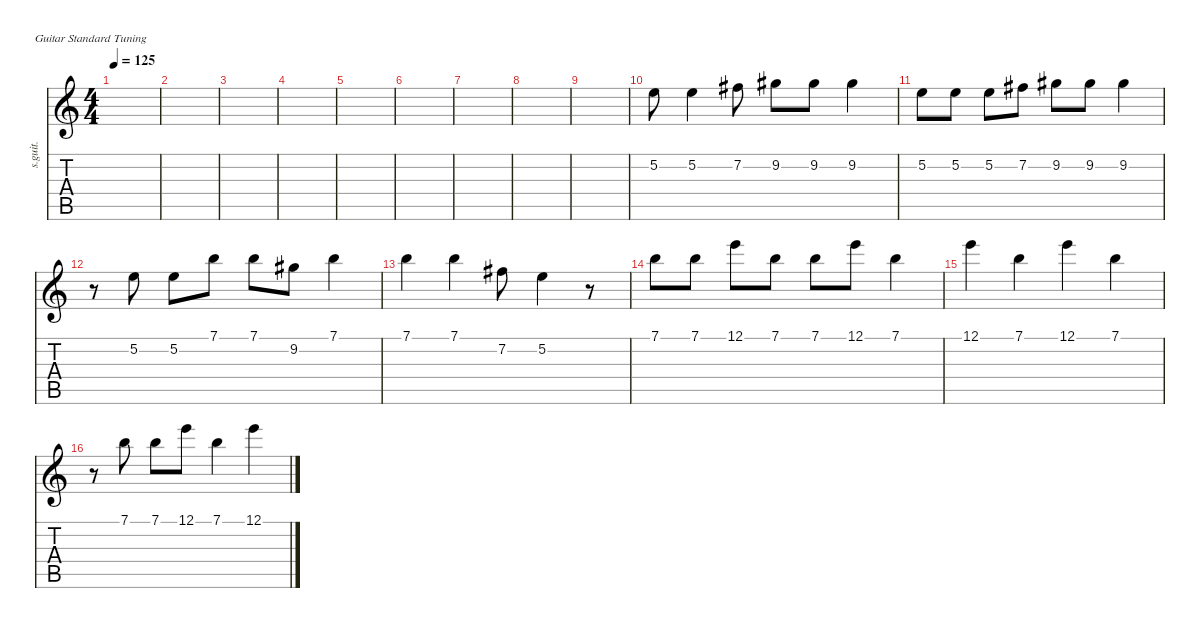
\defaultSystemsLayout 4
\hideDynamics
\bracketExtendMode nobrackets
\otherSystemsTrackNameOrientation horizontal
\track ("Steel Guitar" "s.guit.") {instrument acousticguitarsteel}
\staff {score tabs}
\tuning (E4 B3 G3 D3 A2 E2)
\ts (4 4)
\tempo 125
\clef g2
\ks c
|
|
|
|
|
|
|
|
|
5.2.8 5.2.4 7.2.8 9.2.8 9.2.8 9.2.4 |
5.2.8 5.2.8 5.2.8 7.2.8 9.2.8 9.2.8 9.2.4 |
r.8 5.2.8 5.2.8 7.1.8 7.1.8 9.2.8 7.1.4 |
7.1.4 7.1.4 7.2.8 5.2.4 r.8 |
7.1.8 7.1.8 12.1.8 7.1.8 7.1.8 12.1.8 7.1.4 |
12.1.4 7.1.4 12.1.4 7.1.4 |
r.8 7.1.8 7.1.8 12.1.8 7.1.4 12.1.4
